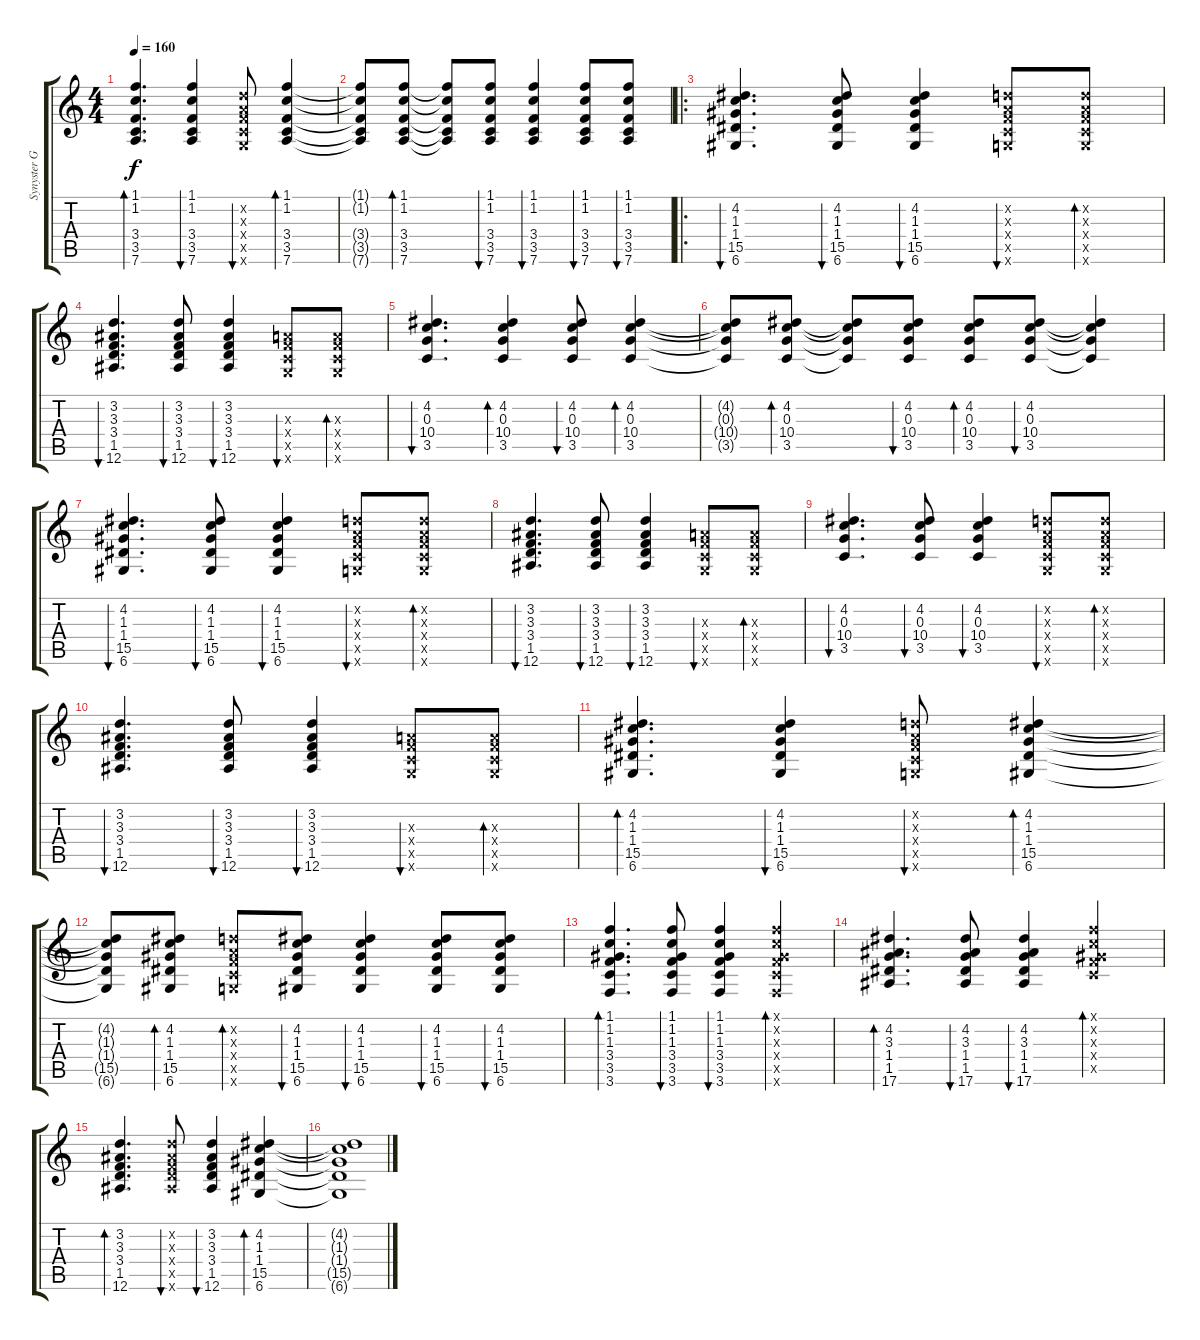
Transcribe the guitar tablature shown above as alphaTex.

\track ("Synyster Gates Acoustic" "Synyster G") {instrument acousticguitarsteel}
\staff {score tabs}
\tuning (E4 B3 G3 D3 A2 D2) {hide}
\ts (4 4)
\tempo 160
\clef g2
\ks c
(1.1 1.2 3.4 3.5 7.6).4{d bd 60 dy f} (1.1 1.2 3.4 3.5 7.6).4{bu 60} (3.2{x} 2.3{x} 3.4{x} 3.5{x} 5.6{x}).8{bu 60} (1.1 1.2 3.4 3.5 7.6).4{bd 60} |
(1.1{t} 1.2{t} 3.4{t} 3.5{t} 7.6{t}).8 (1.1 1.2 3.4 3.5 7.6).8{bd 60} (1.1{t} 1.2{t} 3.4{t} 3.5{t} 7.6{t}).8 (1.1 1.2 3.4 3.5 7.6).8{bu 60} (1.1 1.2 3.4 3.5 7.6).4{bu 60} (1.1 1.2 3.4 3.5 7.6).8{bu 60} (1.1 1.2 3.4 3.5 7.6).8{bu 60} |
\ro
(4.2 1.3 1.4 15.5 6.6).4{d bu 60} (4.2 1.3 1.4 15.5 6.6).8{bu 60} (4.2 1.3 1.4 15.5 6.6).4{bu 60} (3.2{x} 2.3{x} 3.4{x} 3.5{x} 5.6{x}).8{bu 60} (3.2{x} 2.3{x} 3.4{x} 3.5{x} 5.6{x}).8{bd 60} |
(3.2 3.3 3.4 1.5 12.6).4{d bu 60} (3.2 3.3 3.4 1.5 12.6).8{bu 60} (3.2 3.3 3.4 1.5 12.6).4{bu 60} (2.3{x} 3.4{x} 3.5{x} 5.6{x}).8{bu 60} (2.3{x} 3.4{x} 3.5{x} 5.6{x}).8{bd 60} |
(4.2 0.3 10.4 3.5).4{d bu 60} (4.2 0.3 10.4 3.5).4{bd 60} (4.2 0.3 10.4 3.5).8{bu 60} (4.2 0.3 10.4 3.5).4{bd 60} |
(4.2{t} 0.3{t} 10.4{t} 3.5{t}).8 (4.2 0.3 10.4 3.5).8{bd 60} (4.2{t} 0.3{t} 10.4{t} 3.5{t}).8 (4.2 0.3 10.4 3.5).8{bu 60} (4.2 0.3 10.4 3.5).8{bd 60} (4.2 0.3 10.4 3.5).8{bu 60} (4.2{t} 0.3{t} 10.4{t} 3.5{t}).4 |
(4.2 1.3 1.4 15.5 6.6).4{d bu 60} (4.2 1.3 1.4 15.5 6.6).8{bu 60} (4.2 1.3 1.4 15.5 6.6).4{bu 60} (3.2{x} 2.3{x} 3.4{x} 3.5{x} 5.6{x}).8{bu 60} (3.2{x} 2.3{x} 3.4{x} 3.5{x} 5.6{x}).8{bd 60} |
(3.2 3.3 3.4 1.5 12.6).4{d bu 60} (3.2 3.3 3.4 1.5 12.6).8{bu 60} (3.2 3.3 3.4 1.5 12.6).4{bu 60} (2.3{x} 3.4{x} 3.5{x} 5.6{x}).8{bu 60} (2.3{x} 3.4{x} 3.5{x} 5.6{x}).8{bd 60} |
(4.2 0.3 10.4 3.5).4{d bu 60} (4.2 0.3 10.4 3.5).8{bu 60} (4.2 0.3 10.4 3.5).4{bu 60} (3.2{x} 2.3{x} 3.4{x} 3.5{x} 5.6{x}).8{bu 60} (3.2{x} 2.3{x} 3.4{x} 3.5{x} 5.6{x}).8{bd 60} |
(3.2 3.3 3.4 1.5 12.6).4{d bu 60} (3.2 3.3 3.4 1.5 12.6).8{bu 60} (3.2 3.3 3.4 1.5 12.6).4{bu 60} (2.3{x} 3.4{x} 3.5{x} 5.6{x}).8{bu 60} (2.3{x} 3.4{x} 3.5{x} 5.6{x}).8{bd 60} |
(4.2 1.3 1.4 15.5 6.6).4{d bd 60} (4.2 1.3 1.4 15.5 6.6).4{bu 60} (3.2{x} 2.3{x} 3.4{x} 3.5{x} 5.6{x}).8{bu 60} (4.2 1.3 1.4 15.5 6.6).4{bd 60} |
(4.2{t} 1.3{t} 1.4{t} 15.5{t} 6.6{t}).8 (4.2 1.3 1.4 15.5 6.6).8{bd 60} (3.2{x} 2.3{x} 3.4{x} 3.5{x} 5.6{x}).8{bd 60} (4.2 1.3 1.4 15.5 6.6).8{bu 60} (4.2 1.3 1.4 15.5 6.6).4{bu 60} (4.2 1.3 1.4 15.5 6.6).8{bu 60} (4.2 1.3 1.4 15.5 6.6).8{bu 60} |
(1.1 1.2 1.3 3.4 3.5 3.6).4{d bd 60} (1.1 1.2 1.3 3.4 3.5 3.6).8{bu 60} (1.1 1.2 1.3 3.4 3.5 3.6).4{bu 60} (1.1{x} 1.2{x} 1.3{x} 3.4{x} 3.5{x} 3.6{x}).4{bd 60} |
(4.2 3.3 1.4 1.5 17.6).4{d bd 60} (4.2 3.3 1.4 1.5 17.6).8{bu 60} (4.2 3.3 1.4 1.5 17.6).4{bu 60} (1.1{x} 1.2{x} 1.3{x} 3.4{x} 3.5{x}).4{bd 60} |
(3.2 3.3 3.4 1.5 12.6).4{d bd 60} (3.2{x} 3.3{x} 3.4{x} 1.5{x} 12.6{x}).8{bu 60} (3.2 3.3 3.4 1.5 12.6).4{bu 60} (4.2 1.3 1.4 15.5 6.6).4{bd 60} |
(4.2{t} 1.3{t} 1.4{t} 15.5{t} 6.6{t}).1
